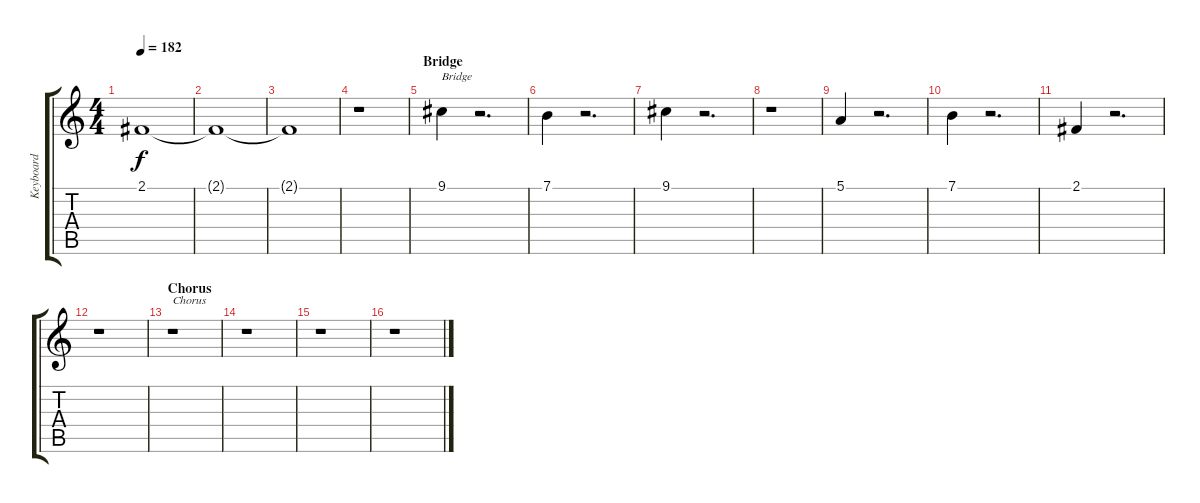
\track ("Keyboard" "Keyboard") {instrument vibraphone}
\staff {score tabs}
\tuning (E4 B3 G3 D3 A2 E2) {hide}
\ts (4 4)
\tempo 182
\clef g2
\ks c
2.1.1{dy f} |
2.1{t}.1 |
2.1{t}.1 |
r.1 |
\section ("" "Bridge")
9.1.4{txt "Bridge"} r.2{d} |
7.1.4 r.2{d} |
9.1.4 r.2{d} |
r.1 |
5.1.4 r.2{d} |
7.1.4 r.2{d} |
2.1.4 r.2{d} |
r.1 |
\section ("" "Chorus")
r.1{txt "Chorus"} |
r.1 |
r.1 |
r.1
